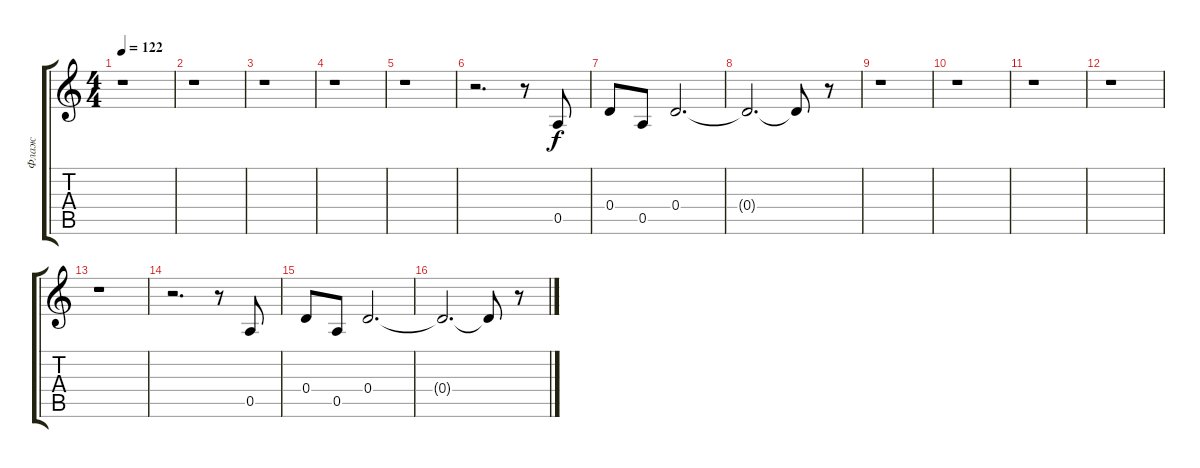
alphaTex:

\track ("Флаж" "Флаж") {instrument guitarharmonics}
\staff {score tabs}
\tuning (E4 B3 G3 D3 A2 E2) {hide}
\ts (4 4)
\tempo 122
\clef g2
\ks c
r.1{dy f} |
r.1 |
r.1 |
r.1 |
r.1 |
r.2{d} r.8 0.5.8 |
0.4.8 0.5.8 0.4.2{d} |
0.4{t}.2{d} 0.4{t}.8 r.8 |
r.1 |
r.1 |
r.1 |
r.1 |
r.1 |
r.2{d} r.8 0.5.8 |
0.4.8 0.5.8 0.4.2{d} |
0.4{t}.2{d} 0.4{t}.8 r.8
